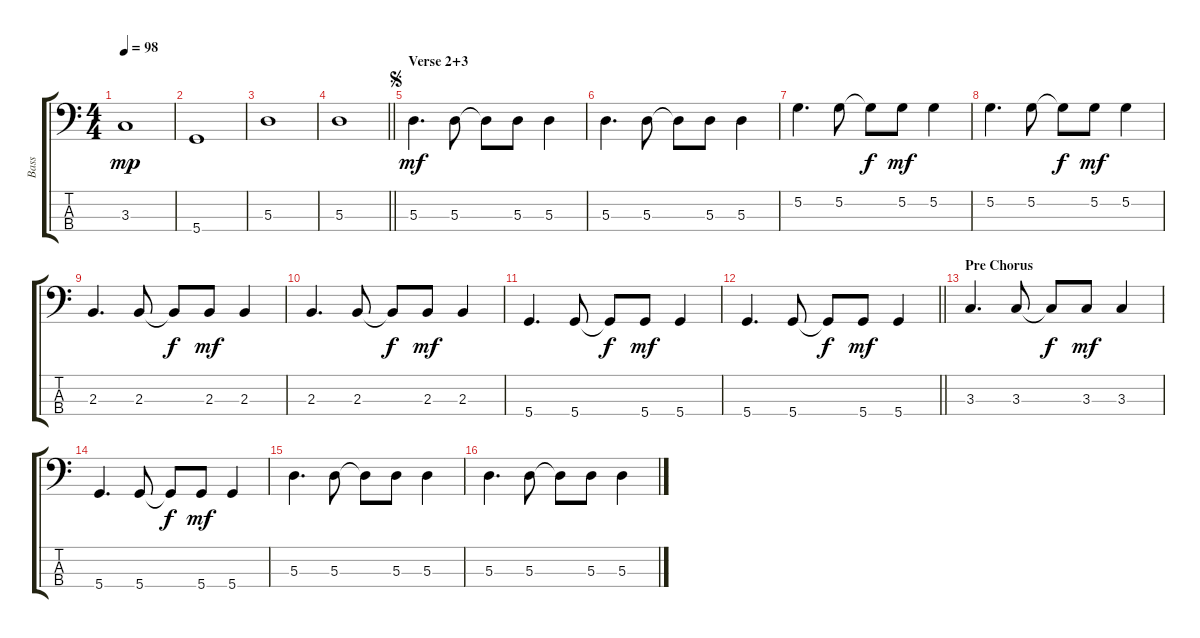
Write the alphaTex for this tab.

\track ("Bass" "Bass") {instrument electricbassfinger}
\staff {score tabs}
\tuning (G2 D2 A1 D1) {hide}
\ts (4 4)
\tempo 98
\clef f4
\ks c
3.3.1{dy mp} |
5.4.1 |
5.3.1 |
\barLineRight lightlight
5.3.1 |
\section ("" "Verse 2+3")
\jump segno
5.3.4{d dy mf} 5.3.8 5.3{t}.8 5.3.8 5.3.4 |
5.3.4{d} 5.3.8 5.3{t}.8 5.3.8 5.3.4 |
5.2.4{d} 5.2.8 5.2{t}.8{dy f} 5.2.8{dy mf} 5.2.4 |
5.2.4{d} 5.2.8 5.2{t}.8{dy f} 5.2.8{dy mf} 5.2.4 |
2.3.4{d} 2.3.8 2.3{t}.8{dy f} 2.3.8{dy mf} 2.3.4 |
2.3.4{d} 2.3.8 2.3{t}.8{dy f} 2.3.8{dy mf} 2.3.4 |
5.4.4{d} 5.4.8 5.4{t}.8{dy f} 5.4.8{dy mf} 5.4.4 |
\barLineRight lightlight
5.4.4{d} 5.4.8 5.4{t}.8{dy f} 5.4.8{dy mf} 5.4.4 |
\section ("" "Pre Chorus")
3.3.4{d} 3.3.8 3.3{t}.8{dy f} 3.3.8{dy mf} 3.3.4 |
5.4.4{d} 5.4.8 5.4{t}.8{dy f} 5.4.8{dy mf} 5.4.4 |
5.3.4{d} 5.3.8 5.3{t}.8 5.3.8 5.3.4 |
5.3.4{d} 5.3.8 5.3{t}.8 5.3.8 5.3.4
